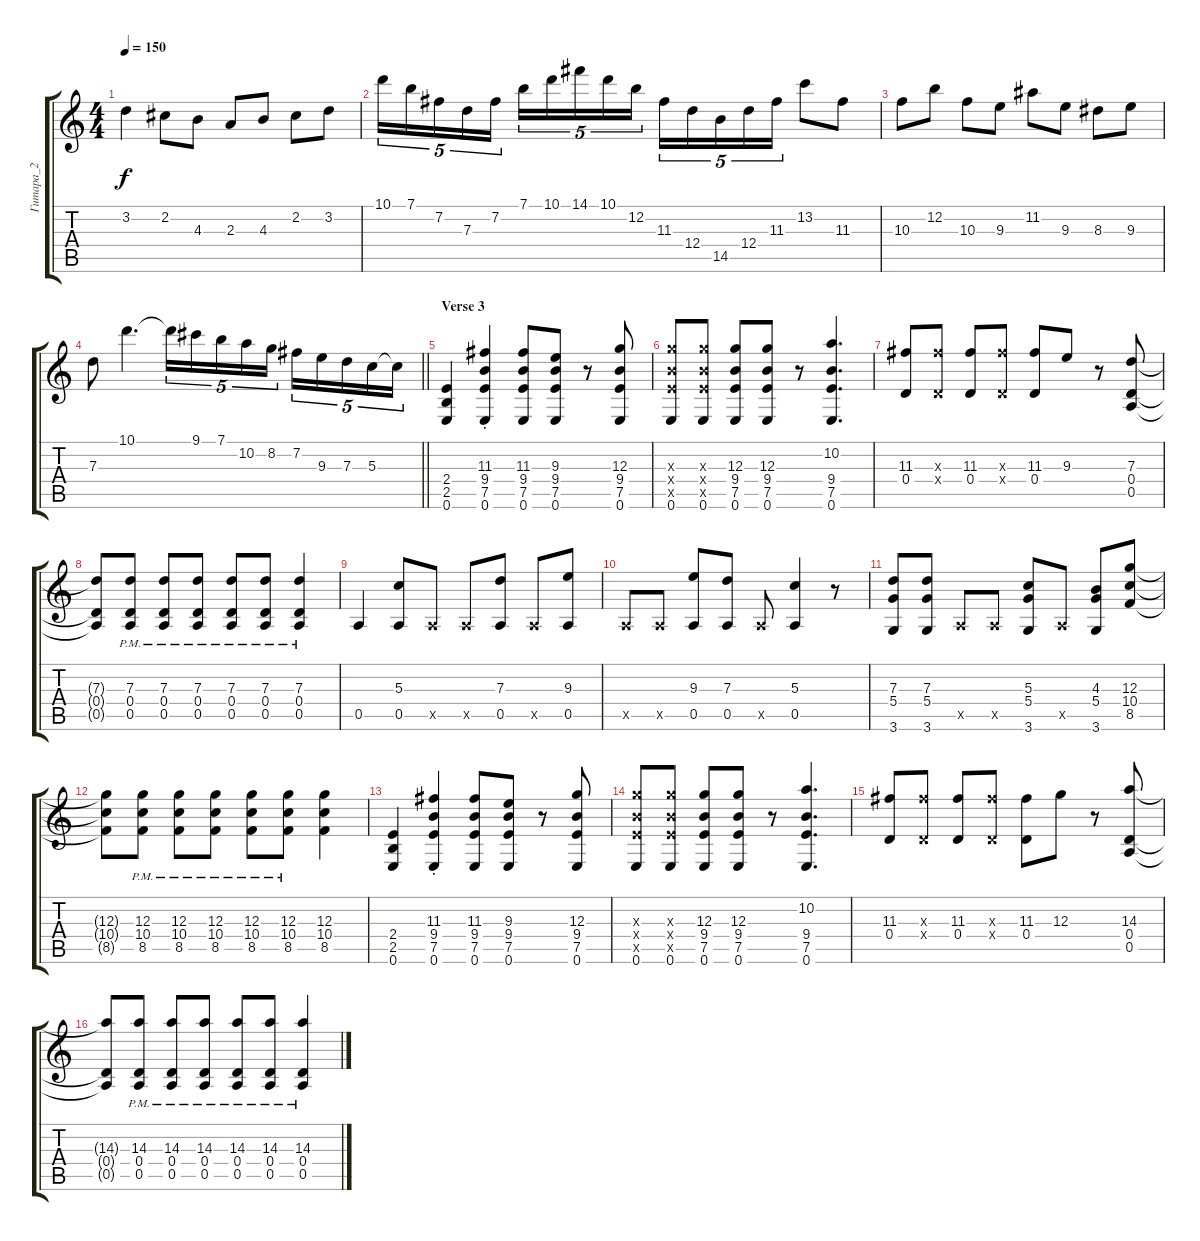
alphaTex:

\track ("Гитара_2" "Гитара_2") {instrument acousticguitarnylon}
\staff {score tabs}
\tuning (E4 B3 G3 D3 A2 E2) {hide}
\ts (4 4)
\tempo 150
\clef g2
\ks c
3.2.4{dy f} 2.2.8 4.3.8 2.3.8 4.3.8 2.2.8 3.2.8 |
10.1.16{tu (5 4)} 7.1.16{tu (5 4)} 7.2.16{tu (5 4)} 7.3.16{tu (5 4)} 7.2.16{tu (5 4)} 7.1.16{tu (5 4)} 10.1.16{tu (5 4)} 14.1.16{tu (5 4)} 10.1.16{tu (5 4)} 12.2.16{tu (5 4)} 11.3.16{tu (5 4)} 12.4.16{tu (5 4)} 14.5.16{tu (5 4)} 12.4.16{tu (5 4)} 11.3.16{tu (5 4)} 13.2.8 11.3.8 |
10.3.8 12.2.8 10.3.8 9.3.8 11.2.8 9.3.8 8.3.8 9.3.8 |
\barLineRight lightlight
7.3.8 10.1.4{d} 10.1{t}.16{tu (5 4)} 9.1.16{tu (5 4)} 7.1.16{tu (5 4)} 10.2.16{tu (5 4)} 8.2.16{tu (5 4)} 7.2.16{tu (5 4)} 9.3.16{tu (5 4)} 7.3.16{tu (5 4)} 5.3.16{tu (5 4)} 5.3{t}.16{tu (5 4)} |
\section ("" "Verse 3")
(2.4 2.5 0.6).4 (11.3{st} 9.4{st} 7.5{st} 0.6).4 (11.3 9.4 7.5 0.6).8 (9.3 9.4 7.5 0.6).8 r.8 (12.3 9.4 7.5 0.6).8 |
(12.3{x} 9.4{x} 7.5{x} 0.6).8 (12.3{x} 9.4{x} 7.5{x} 0.6).8 (12.3 9.4 7.5 0.6).8 (12.3 9.4 7.5 0.6).8 r.8 (10.2 9.4 7.5 0.6).4{d} |
(11.3 0.4).8 (11.3{x} 0.4{x}).8 (11.3 0.4).8 (11.3{x} 0.4{x}).8 (11.3 0.4).8 9.3.8 r.8 (7.3 0.4 0.5).8 |
(7.3{t} 0.4{t} 0.5{t}).8 (7.3{pm} 0.4{pm} 0.5{pm}).8 (7.3{pm} 0.4{pm} 0.5{pm}).8 (7.3{pm} 0.4{pm} 0.5{pm}).8 (7.3{pm} 0.4{pm} 0.5{pm}).8 (7.3{pm} 0.4{pm} 0.5{pm}).8 (7.3{pm} 0.4{pm} 0.5{pm}).4 |
0.5.4 (5.3 0.5).8 0.5{x}.8 0.5{x}.8 (7.3 0.5).8 0.5{x}.8 (9.3 0.5).8 |
0.5{x}.8 0.5{x}.8 (9.3 0.5).8 (7.3 0.5).8 0.5{x}.8 (5.3 0.5).4 r.8 |
(7.3 5.4 3.6).8 (7.3 5.4 3.6).8 0.5{x}.8 0.5{x}.8 (5.3 5.4 3.6).8 0.5{x}.8 (4.3 5.4 3.6).8 (12.3 10.4 8.5).8 |
(12.3{t} 10.4{t} 8.5{t}).8 (12.3{pm} 10.4{pm} 8.5{pm}).8 (12.3{pm} 10.4{pm} 8.5{pm}).8 (12.3{pm} 10.4{pm} 8.5{pm}).8 (12.3{pm} 10.4{pm} 8.5{pm}).8 (12.3{pm} 10.4{pm} 8.5{pm}).8 (12.3 10.4 8.5).4 |
(2.4 2.5 0.6).4 (11.3{st} 9.4{st} 7.5{st} 0.6).4 (11.3 9.4 7.5 0.6).8 (9.3 9.4 7.5 0.6).8 r.8 (12.3 9.4 7.5 0.6).8 |
(12.3{x} 9.4{x} 7.5{x} 0.6).8 (12.3{x} 9.4{x} 7.5{x} 0.6).8 (12.3 9.4 7.5 0.6).8 (12.3 9.4 7.5 0.6).8 r.8 (10.2 9.4 7.5 0.6).4{d} |
(11.3 0.4).8 (11.3{x} 0.4{x}).8 (11.3 0.4).8 (11.3{x} 0.4{x}).8 (11.3 0.4).8 12.3.8 r.8 (14.3 0.4 0.5).8 |
(14.3{t} 0.4{t} 0.5{t}).8 (14.3{pm} 0.4{pm} 0.5{pm}).8 (14.3{pm} 0.4{pm} 0.5{pm}).8 (14.3{pm} 0.4{pm} 0.5{pm}).8 (14.3{pm} 0.4{pm} 0.5{pm}).8 (14.3{pm} 0.4{pm} 0.5{pm}).8 (14.3{pm} 0.4{pm} 0.5{pm}).4
